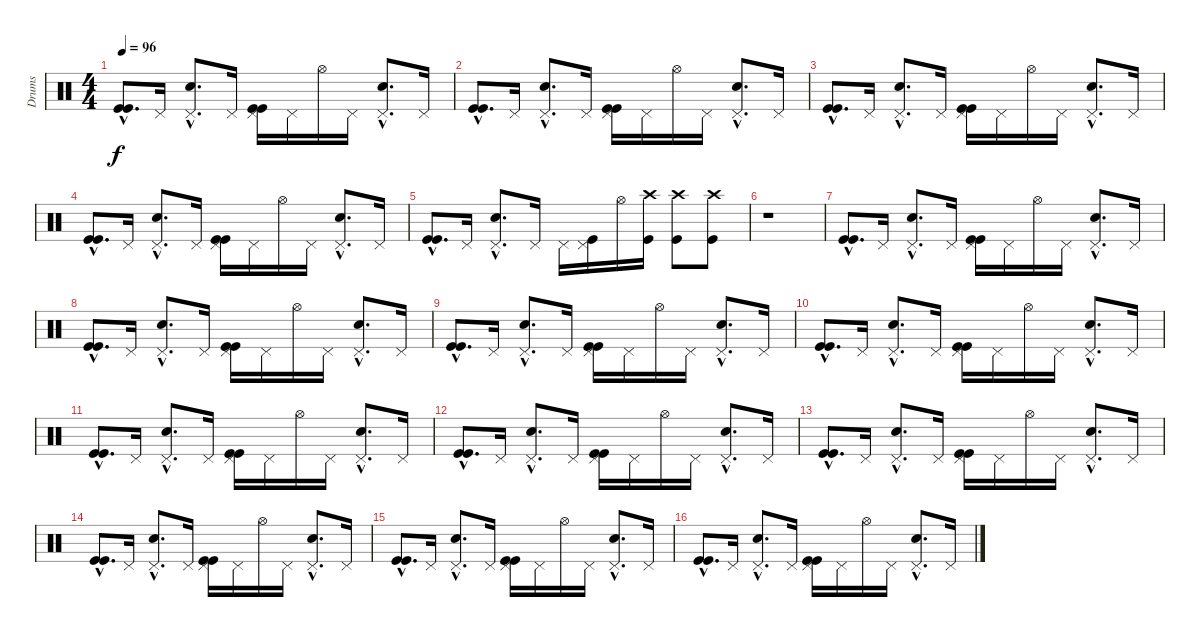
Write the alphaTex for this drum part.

\track ("Drums" "Drums") {instrument percussion}
\staff {score}
\articulation defaults
\ts (4 4)
\tempo 96
\clef neutral
\ks c
("Kick (hit)"{hac} "Kick (hit)"{hac}).8{d dy f} "Pedal Hi-Hat (hit)".16 ("Pedal Hi-Hat (hit)"{hac} "Electric Snare (hit)"{hac}).8{d} "Pedal Hi-Hat (hit)".16 ("Pedal Hi-Hat (hit)" "Kick (hit)" "Kick (hit)").16 "Pedal Hi-Hat (hit)".16 "Hi-Hat (open)".16 "Pedal Hi-Hat (hit)".16 ("Pedal Hi-Hat (hit)"{hac} "Electric Snare (hit)"{hac}).8{d} "Pedal Hi-Hat (hit)".16 |
("Kick (hit)"{hac} "Kick (hit)"{hac}).8{d} "Pedal Hi-Hat (hit)".16 ("Pedal Hi-Hat (hit)"{hac} "Electric Snare (hit)"{hac}).8{d} "Pedal Hi-Hat (hit)".16 ("Pedal Hi-Hat (hit)" "Kick (hit)" "Kick (hit)").16 "Pedal Hi-Hat (hit)".16 "Hi-Hat (open)".16 "Pedal Hi-Hat (hit)".16 ("Pedal Hi-Hat (hit)"{hac} "Electric Snare (hit)"{hac}).8{d} "Pedal Hi-Hat (hit)".16 |
("Kick (hit)"{hac} "Kick (hit)"{hac}).8{d} "Pedal Hi-Hat (hit)".16 ("Pedal Hi-Hat (hit)"{hac} "Electric Snare (hit)"{hac}).8{d} "Pedal Hi-Hat (hit)".16 ("Pedal Hi-Hat (hit)" "Kick (hit)" "Kick (hit)").16 "Pedal Hi-Hat (hit)".16 "Hi-Hat (open)".16 "Pedal Hi-Hat (hit)".16 ("Pedal Hi-Hat (hit)"{hac} "Electric Snare (hit)"{hac}).8{d} "Pedal Hi-Hat (hit)".16 |
("Kick (hit)"{hac} "Kick (hit)"{hac}).8{d} "Pedal Hi-Hat (hit)".16 ("Pedal Hi-Hat (hit)"{hac} "Electric Snare (hit)"{hac}).8{d} "Pedal Hi-Hat (hit)".16 ("Pedal Hi-Hat (hit)" "Kick (hit)" "Kick (hit)").16 "Pedal Hi-Hat (hit)".16 "Hi-Hat (open)".16 "Pedal Hi-Hat (hit)".16 ("Pedal Hi-Hat (hit)"{hac} "Electric Snare (hit)"{hac}).8{d} "Pedal Hi-Hat (hit)".16 |
("Kick (hit)"{hac} "Kick (hit)"{hac}).8{d} "Pedal Hi-Hat (hit)".16 ("Pedal Hi-Hat (hit)"{hac} "Electric Snare (hit)"{hac}).8{d} "Pedal Hi-Hat (hit)".16 "Pedal Hi-Hat (hit)".16 ("Pedal Hi-Hat (hit)" "Kick (hit)").16 "Hi-Hat (open)".16 ("Crash high (hit)" "Kick (hit)").16 ("Crash high (hit)" "Kick (hit)").8 ("Crash high (hit)" "Kick (hit)").8 |
r.1 |
("Kick (hit)"{hac} "Kick (hit)"{hac}).8{d} "Pedal Hi-Hat (hit)".16 ("Pedal Hi-Hat (hit)"{hac} "Electric Snare (hit)"{hac}).8{d} "Pedal Hi-Hat (hit)".16 ("Pedal Hi-Hat (hit)" "Kick (hit)" "Kick (hit)").16 "Pedal Hi-Hat (hit)".16 "Hi-Hat (open)".16 "Pedal Hi-Hat (hit)".16 ("Pedal Hi-Hat (hit)"{hac} "Electric Snare (hit)"{hac}).8{d} "Pedal Hi-Hat (hit)".16 |
("Kick (hit)"{hac} "Kick (hit)"{hac}).8{d} "Pedal Hi-Hat (hit)".16 ("Pedal Hi-Hat (hit)"{hac} "Electric Snare (hit)"{hac}).8{d} "Pedal Hi-Hat (hit)".16 ("Pedal Hi-Hat (hit)" "Kick (hit)" "Kick (hit)").16 "Pedal Hi-Hat (hit)".16 "Hi-Hat (open)".16 "Pedal Hi-Hat (hit)".16 ("Pedal Hi-Hat (hit)"{hac} "Electric Snare (hit)"{hac}).8{d} "Pedal Hi-Hat (hit)".16 |
("Kick (hit)"{hac} "Kick (hit)"{hac}).8{d} "Pedal Hi-Hat (hit)".16 ("Pedal Hi-Hat (hit)"{hac} "Electric Snare (hit)"{hac}).8{d} "Pedal Hi-Hat (hit)".16 ("Pedal Hi-Hat (hit)" "Kick (hit)" "Kick (hit)").16 "Pedal Hi-Hat (hit)".16 "Hi-Hat (open)".16 "Pedal Hi-Hat (hit)".16 ("Pedal Hi-Hat (hit)"{hac} "Electric Snare (hit)"{hac}).8{d} "Pedal Hi-Hat (hit)".16 |
("Kick (hit)"{hac} "Kick (hit)"{hac}).8{d} "Pedal Hi-Hat (hit)".16 ("Pedal Hi-Hat (hit)"{hac} "Electric Snare (hit)"{hac}).8{d} "Pedal Hi-Hat (hit)".16 ("Pedal Hi-Hat (hit)" "Kick (hit)" "Kick (hit)").16 "Pedal Hi-Hat (hit)".16 "Hi-Hat (open)".16 "Pedal Hi-Hat (hit)".16 ("Pedal Hi-Hat (hit)"{hac} "Electric Snare (hit)"{hac}).8{d} "Pedal Hi-Hat (hit)".16 |
("Kick (hit)"{hac} "Kick (hit)"{hac}).8{d} "Pedal Hi-Hat (hit)".16 ("Pedal Hi-Hat (hit)"{hac} "Electric Snare (hit)"{hac}).8{d} "Pedal Hi-Hat (hit)".16 ("Pedal Hi-Hat (hit)" "Kick (hit)" "Kick (hit)").16 "Pedal Hi-Hat (hit)".16 "Hi-Hat (open)".16 "Pedal Hi-Hat (hit)".16 ("Pedal Hi-Hat (hit)"{hac} "Electric Snare (hit)"{hac}).8{d} "Pedal Hi-Hat (hit)".16 |
("Kick (hit)"{hac} "Kick (hit)"{hac}).8{d} "Pedal Hi-Hat (hit)".16 ("Pedal Hi-Hat (hit)"{hac} "Electric Snare (hit)"{hac}).8{d} "Pedal Hi-Hat (hit)".16 ("Pedal Hi-Hat (hit)" "Kick (hit)" "Kick (hit)").16 "Pedal Hi-Hat (hit)".16 "Hi-Hat (open)".16 "Pedal Hi-Hat (hit)".16 ("Pedal Hi-Hat (hit)"{hac} "Electric Snare (hit)"{hac}).8{d} "Pedal Hi-Hat (hit)".16 |
("Kick (hit)"{hac} "Kick (hit)"{hac}).8{d} "Pedal Hi-Hat (hit)".16 ("Pedal Hi-Hat (hit)"{hac} "Electric Snare (hit)"{hac}).8{d} "Pedal Hi-Hat (hit)".16 ("Pedal Hi-Hat (hit)" "Kick (hit)" "Kick (hit)").16 "Pedal Hi-Hat (hit)".16 "Hi-Hat (open)".16 "Pedal Hi-Hat (hit)".16 ("Pedal Hi-Hat (hit)"{hac} "Electric Snare (hit)"{hac}).8{d} "Pedal Hi-Hat (hit)".16 |
("Kick (hit)"{hac} "Kick (hit)"{hac}).8{d} "Pedal Hi-Hat (hit)".16 ("Pedal Hi-Hat (hit)"{hac} "Electric Snare (hit)"{hac}).8{d} "Pedal Hi-Hat (hit)".16 ("Pedal Hi-Hat (hit)" "Kick (hit)" "Kick (hit)").16 "Pedal Hi-Hat (hit)".16 "Hi-Hat (open)".16 "Pedal Hi-Hat (hit)".16 ("Pedal Hi-Hat (hit)"{hac} "Electric Snare (hit)"{hac}).8{d} "Pedal Hi-Hat (hit)".16 |
("Kick (hit)"{hac} "Kick (hit)"{hac}).8{d} "Pedal Hi-Hat (hit)".16 ("Pedal Hi-Hat (hit)"{hac} "Electric Snare (hit)"{hac}).8{d} "Pedal Hi-Hat (hit)".16 ("Pedal Hi-Hat (hit)" "Kick (hit)" "Kick (hit)").16 "Pedal Hi-Hat (hit)".16 "Hi-Hat (open)".16 "Pedal Hi-Hat (hit)".16 ("Pedal Hi-Hat (hit)"{hac} "Electric Snare (hit)"{hac}).8{d} "Pedal Hi-Hat (hit)".16 |
("Kick (hit)"{hac} "Kick (hit)"{hac}).8{d} "Pedal Hi-Hat (hit)".16 ("Pedal Hi-Hat (hit)"{hac} "Electric Snare (hit)"{hac}).8{d} "Pedal Hi-Hat (hit)".16 ("Pedal Hi-Hat (hit)" "Kick (hit)" "Kick (hit)").16 "Pedal Hi-Hat (hit)".16 "Hi-Hat (open)".16 "Pedal Hi-Hat (hit)".16 ("Pedal Hi-Hat (hit)"{hac} "Electric Snare (hit)"{hac}).8{d} "Pedal Hi-Hat (hit)".16
